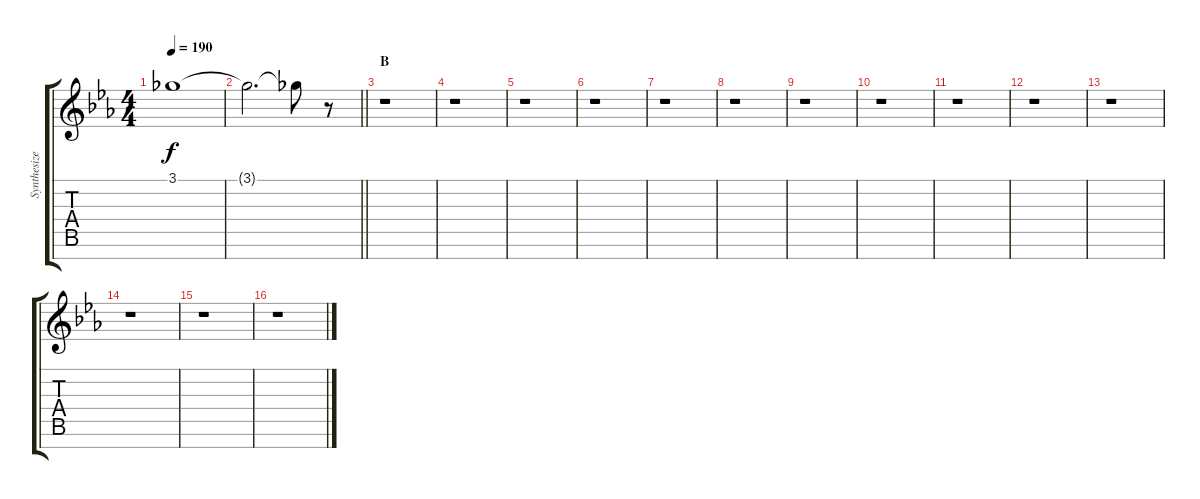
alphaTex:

\track ("Synthesizer I" "Synthesize") {instrument lead6voice}
\staff {score tabs}
\tuning (Eb5 Bb4 Gb4 Db4 Ab3 Eb3 Bb2) {hide}
\ts (4 4)
\tempo 190
\clef g2
\ks eb
3.1{t}.1{dy f} |
\barLineRight lightlight
3.1{t}.2{d} 3.1{t}.8 r.8 |
\section ("" "B")
r.1 |
r.1 |
r.1 |
r.1 |
r.1 |
r.1 |
r.1 |
r.1 |
r.1 |
r.1 |
r.1 |
r.1 |
r.1 |
r.1
